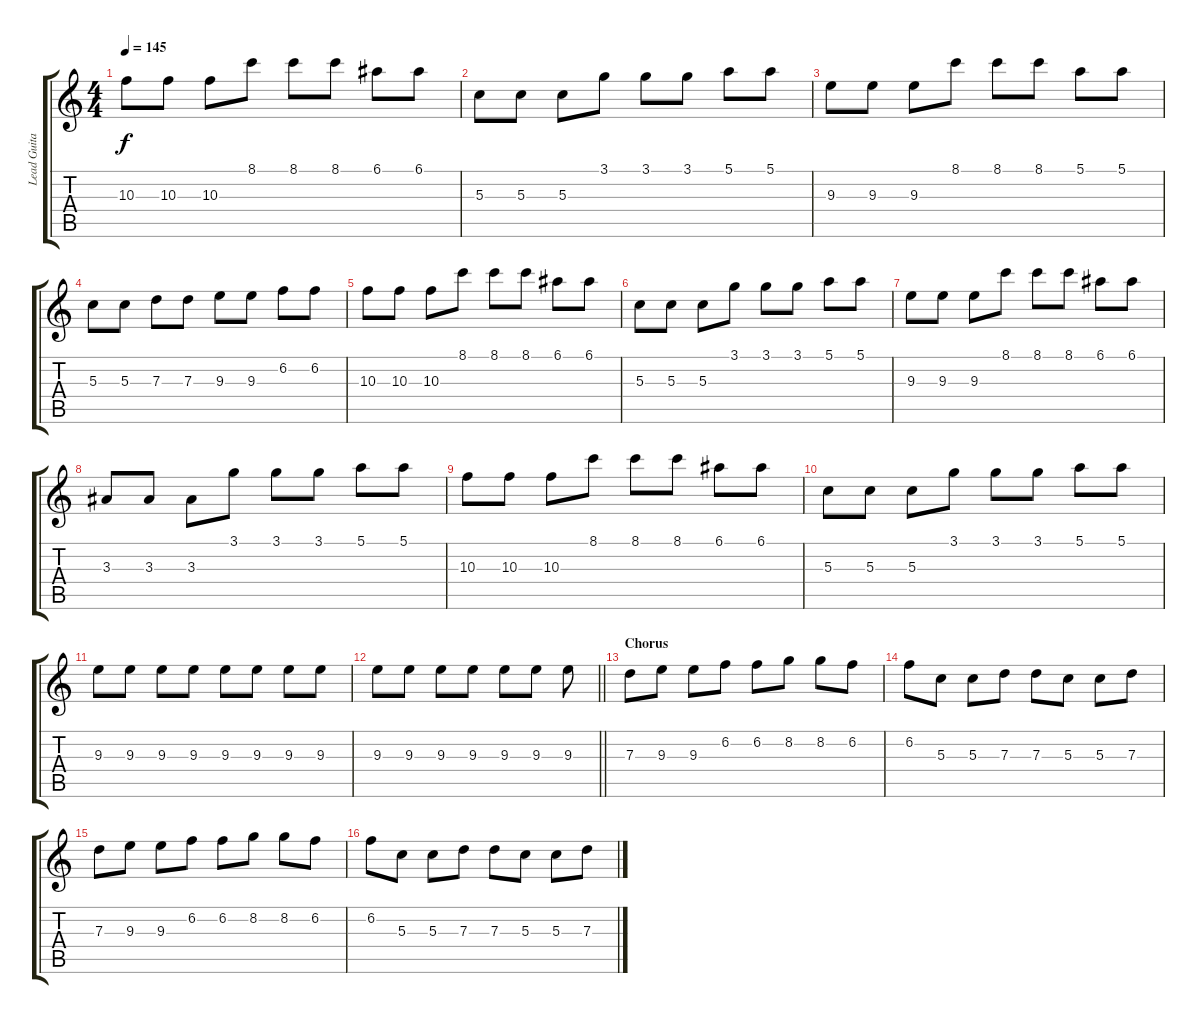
\track ("Lead Guitar (Russel)" "Lead Guita") {instrument overdrivenguitar}
\staff {score tabs}
\tuning (E4 B3 G3 D3 A2 E2) {hide}
\ts (4 4)
\tempo 145
\clef g2
\ks c
10.3.8{dy f} 10.3.8 10.3.8 8.1.8 8.1.8 8.1.8 6.1.8 6.1.8 |
5.3.8 5.3.8 5.3.8 3.1.8 3.1.8 3.1.8 5.1.8 5.1.8 |
9.3.8 9.3.8 9.3.8 8.1.8 8.1.8 8.1.8 5.1.8 5.1.8 |
5.3.8 5.3.8 7.3.8 7.3.8 9.3.8 9.3.8 6.2.8 6.2.8 |
10.3.8 10.3.8 10.3.8 8.1.8 8.1.8 8.1.8 6.1.8 6.1.8 |
5.3.8 5.3.8 5.3.8 3.1.8 3.1.8 3.1.8 5.1.8 5.1.8 |
9.3.8 9.3.8 9.3.8 8.1.8 8.1.8 8.1.8 6.1.8 6.1.8 |
3.3.8 3.3.8 3.3.8 3.1.8 3.1.8 3.1.8 5.1.8 5.1.8 |
10.3.8 10.3.8 10.3.8 8.1.8 8.1.8 8.1.8 6.1.8 6.1.8 |
5.3.8 5.3.8 5.3.8 3.1.8 3.1.8 3.1.8 5.1.8 5.1.8 |
9.3.8 9.3.8 9.3.8 9.3.8 9.3.8 9.3.8 9.3.8 9.3.8 |
\barLineRight lightlight
9.3.8 9.3.8 9.3.8 9.3.8 9.3.8 9.3.8 9.3.8 |
\section ("" "Chorus")
7.3.8 9.3.8 9.3.8 6.2.8 6.2.8 8.2.8 8.2.8 6.2.8 |
6.2.8 5.3.8 5.3.8 7.3.8 7.3.8 5.3.8 5.3.8 7.3.8 |
7.3.8 9.3.8 9.3.8 6.2.8 6.2.8 8.2.8 8.2.8 6.2.8 |
6.2.8 5.3.8 5.3.8 7.3.8 7.3.8 5.3.8 5.3.8 7.3.8
